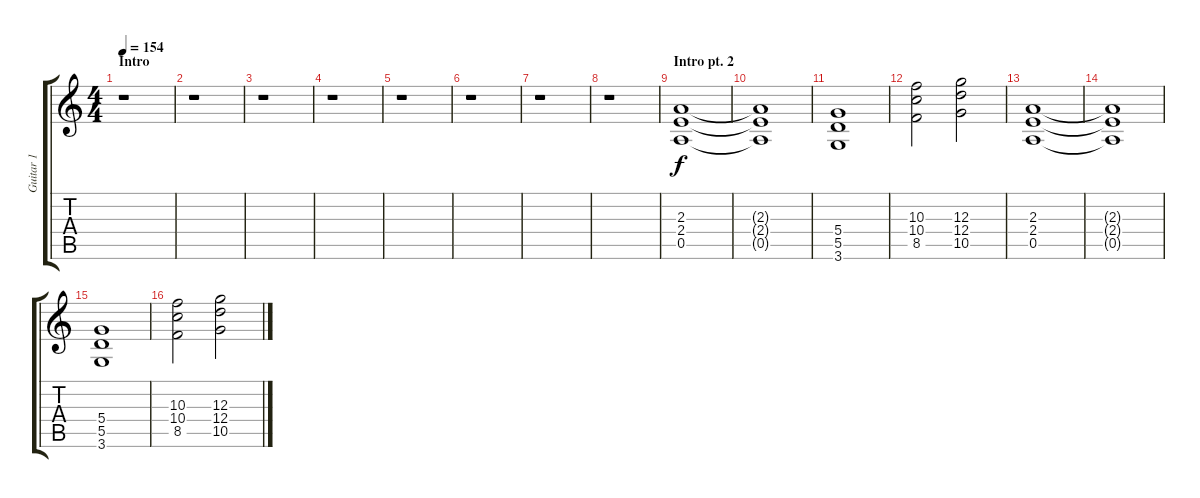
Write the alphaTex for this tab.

\track ("Guitar 1" "Guitar 1") {instrument distortionguitar}
\staff {score tabs}
\tuning (E4 B3 G3 D3 A2 E2) {hide}
\ts (4 4)
\section ("" "Intro")
\tempo 154
\clef g2
\ks c
r.1{dy f instrument distortionguitar} |
r.1 |
r.1 |
r.1 |
r.1 |
r.1 |
r.1 |
r.1 |
\section ("" "Intro pt. 2")
(2.3 2.4 0.5).1 |
(2.3{t} 2.4{t} 0.5{t}).1 |
(5.4 5.5 3.6).1 |
(10.3 10.4 8.5).2 (12.3 12.4 10.5).2 |
(2.3 2.4 0.5).1 |
(2.3{t} 2.4{t} 0.5{t}).1 |
(5.4 5.5 3.6).1 |
(10.3 10.4 8.5).2 (12.3 12.4 10.5).2
